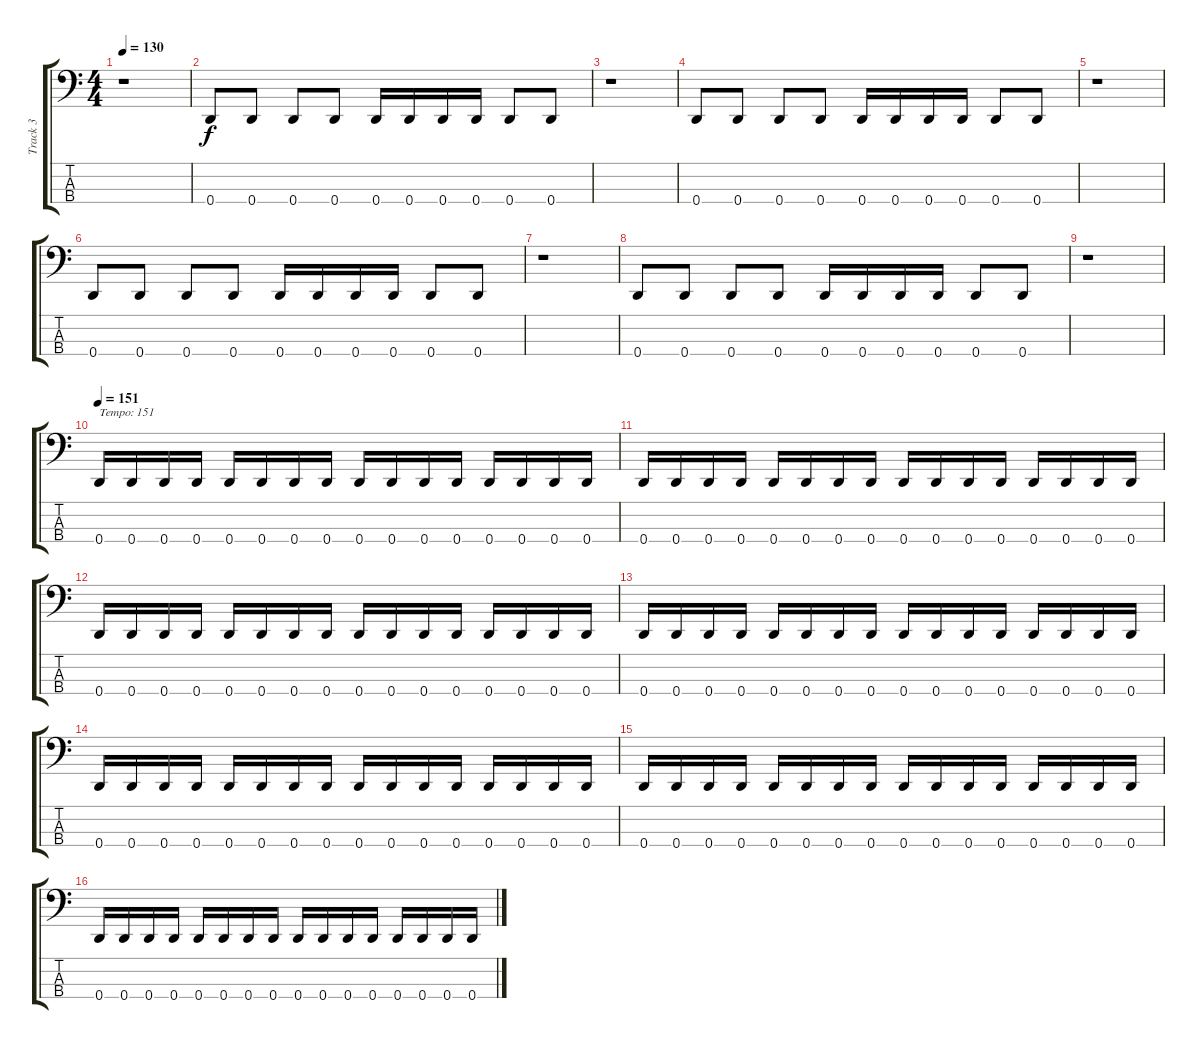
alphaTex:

\track ("Track 3" "Track 3") {instrument electricbasspick}
\staff {score tabs}
\tuning (F2 C2 G1 D1) {hide}
\ts (4 4)
\tempo 130
\clef f4
\ks c
r.1{dy f} |
0.4.8 0.4.8 0.4.8 0.4.8 0.4.16 0.4.16 0.4.16 0.4.16 0.4.8 0.4.8 |
r.1 |
0.4.8 0.4.8 0.4.8 0.4.8 0.4.16 0.4.16 0.4.16 0.4.16 0.4.8 0.4.8 |
r.1 |
0.4.8 0.4.8 0.4.8 0.4.8 0.4.16 0.4.16 0.4.16 0.4.16 0.4.8 0.4.8 |
r.1 |
0.4.8 0.4.8 0.4.8 0.4.8 0.4.16 0.4.16 0.4.16 0.4.16 0.4.8 0.4.8 |
r.1 |
\tempo 151
0.4.16{txt "Tempo: 151"} 0.4.16 0.4.16 0.4.16 0.4.16 0.4.16 0.4.16 0.4.16 0.4.16 0.4.16 0.4.16 0.4.16 0.4.16 0.4.16 0.4.16 0.4.16 |
0.4.16 0.4.16 0.4.16 0.4.16 0.4.16 0.4.16 0.4.16 0.4.16 0.4.16 0.4.16 0.4.16 0.4.16 0.4.16 0.4.16 0.4.16 0.4.16 |
0.4.16 0.4.16 0.4.16 0.4.16 0.4.16 0.4.16 0.4.16 0.4.16 0.4.16 0.4.16 0.4.16 0.4.16 0.4.16 0.4.16 0.4.16 0.4.16 |
0.4.16 0.4.16 0.4.16 0.4.16 0.4.16 0.4.16 0.4.16 0.4.16 0.4.16 0.4.16 0.4.16 0.4.16 0.4.16 0.4.16 0.4.16 0.4.16 |
0.4.16 0.4.16 0.4.16 0.4.16 0.4.16 0.4.16 0.4.16 0.4.16 0.4.16 0.4.16 0.4.16 0.4.16 0.4.16 0.4.16 0.4.16 0.4.16 |
0.4.16 0.4.16 0.4.16 0.4.16 0.4.16 0.4.16 0.4.16 0.4.16 0.4.16 0.4.16 0.4.16 0.4.16 0.4.16 0.4.16 0.4.16 0.4.16 |
0.4.16 0.4.16 0.4.16 0.4.16 0.4.16 0.4.16 0.4.16 0.4.16 0.4.16 0.4.16 0.4.16 0.4.16 0.4.16 0.4.16 0.4.16 0.4.16
